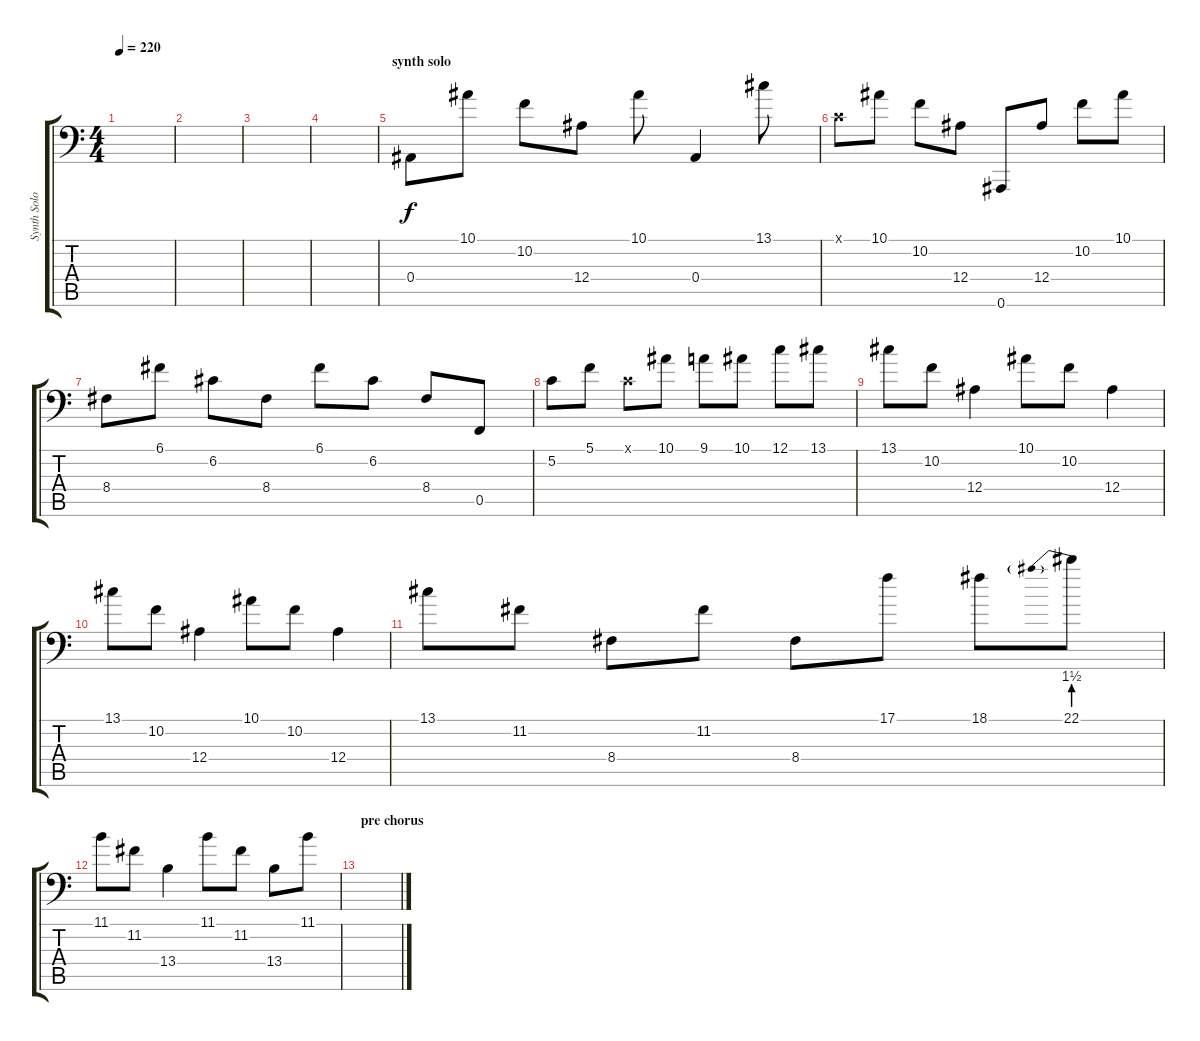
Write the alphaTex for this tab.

\track ("Synth Solo" "Synth Solo") {instrument lead2sawtooth}
\staff {score tabs}
\tuning (C4 G3 Eb3 Bb2 F2 Bb1) {hide}
\ts (4 4)
\tempo 220
\clef f4
\ks c
|
|
|
|
\section ("" "synth solo")
0.4.8 10.1.8 10.2.8 12.4.8 10.1.8 0.4.4 13.1.8 |
0.1{x}.8 10.1.8 10.2.8 12.4.8 0.6.8 12.4.8 10.2.8 10.1.8 |
8.4.8 6.1.8 6.2.8 8.4.8 6.1.8 6.2.8 8.4.8 0.5.8 |
5.2.8 5.1.8 0.1{x}.8 10.1.8 9.1.8 10.1.8 12.1.8 13.1.8 |
13.1.8 10.2.8 12.4.4 10.1.8 10.2.8 12.4.4 |
13.1.8 10.2.8 12.4.4 10.1.8 10.2.8 12.4.4 |
13.1.8 11.2.8 8.4.8 11.2.8 8.4.8 17.1.8 18.1.8 22.1{be (prebend 0 6 60 6)}.8 |
11.1.8 11.2.8 13.4.4 11.1.8 11.2.8 13.4.8 11.1.8 |
\section ("" "pre chorus")
